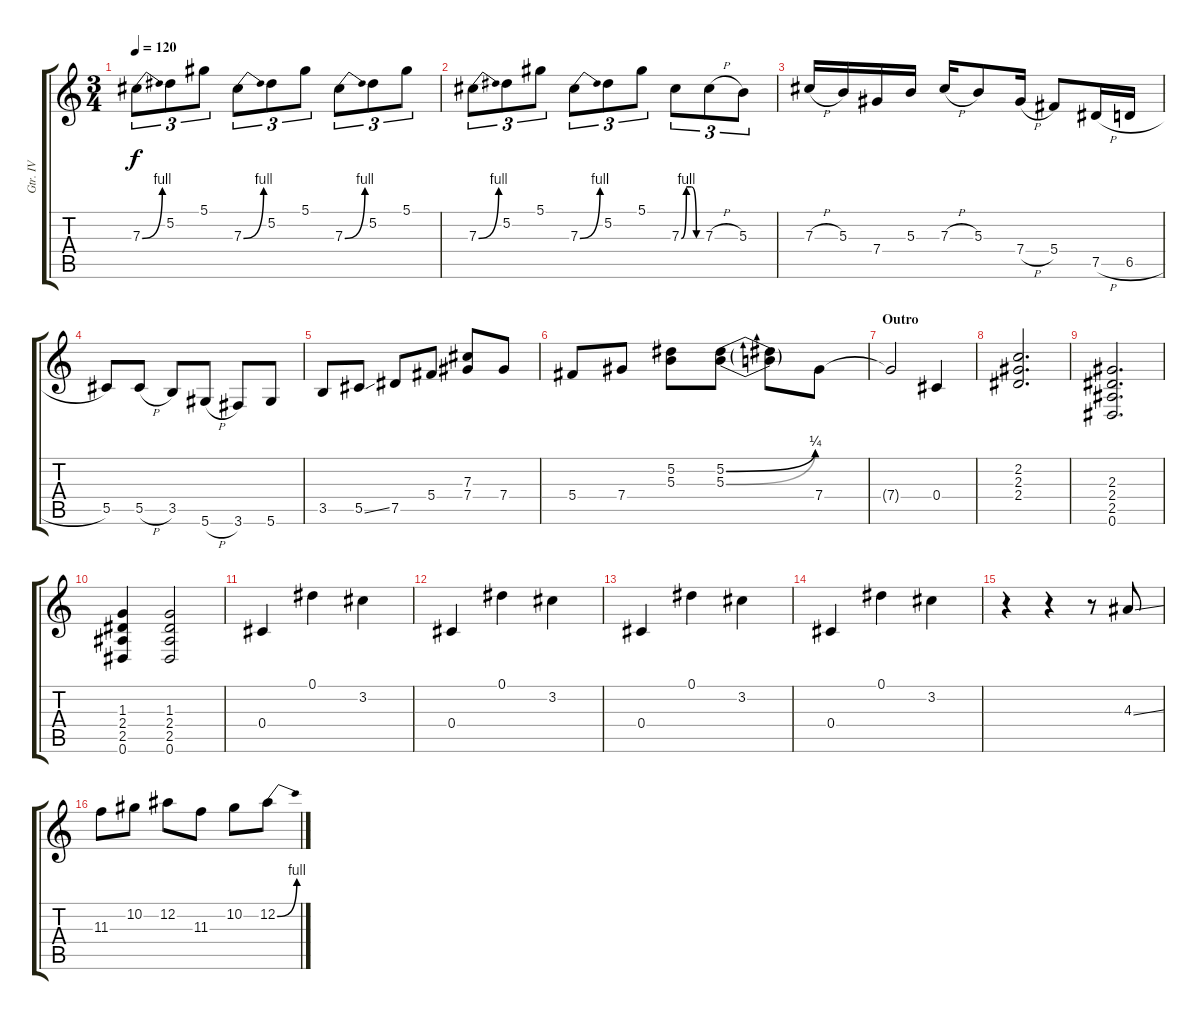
\track ("Gtr. IV" "Gtr. IV") {instrument acousticguitarsteel}
\staff {score tabs}
\tuning (Eb4 Bb3 Gb3 Db3 Ab2 Eb2) {hide}
\ts (3 4)
\tempo 120
\clef g2
\ks c
7.3{be (bend 0 0 60 4)}.8{tu (3 2) dy f} 5.2.8{tu (3 2)} 5.1.8{tu (3 2)} 7.3{be (bend 0 0 60 4)}.8{tu (3 2)} 5.2.8{tu (3 2)} 5.1.8{tu (3 2)} 7.3{be (bend 0 0 60 4)}.8{tu (3 2)} 5.2.8{tu (3 2)} 5.1.8{tu (3 2)} |
7.3{be (bend 0 0 60 4)}.8{tu (3 2)} 5.2.8{tu (3 2)} 5.1.8{tu (3 2)} 7.3{be (bend 0 0 60 4)}.8{tu (3 2)} 5.2.8{tu (3 2)} 5.1.8{tu (3 2)} 7.3{be (custom 0 0 15 4 30 4 45 0 60 0)}.8{tu (3 2)} 7.3{h}.8{tu (3 2)} 5.3.8{tu (3 2)} |
7.3{h}.16 5.3.16 7.4.16 5.3.16 7.3{h}.16 5.3.8 7.4{h}.16 5.4.8 7.5{h}.16 6.5{h}.16 |
5.5.8 5.5{h}.8 3.5.8 5.6{h}.8 3.6.8 5.6.8 |
3.5.8 5.5{ss}.8 7.5.8 5.4.8 (7.3 7.4).8 7.4.8 |
5.4.8 7.4.8 (5.2 5.3).8 (5.2{be (bend 0 0 60 1)} 5.3{be (bend 0 0 60 1)}).8 (5.2{t} 5.3{t}).8 7.4.8 |
\section ("" "Outro")
7.4{t}.2 0.4.4 |
(2.2 2.3 2.4).2{d} |
(2.3 2.4 2.5 0.6).2{d} |
(1.3 2.4 2.5 0.6).4 (1.3 2.4 2.5 0.6).2 |
0.4.4 0.1.4 3.2.4 |
0.4.4 0.1.4 3.2.4 |
0.4.4 0.1.4 3.2.4 |
0.4.4 0.1.4 3.2.4 |
r.4 r.4 r.8 4.3{ss}.8 |
11.3.8 10.2.8 12.2.8 11.3.8 10.2.8 12.2{be (bend 0 0 60 4)}.8
